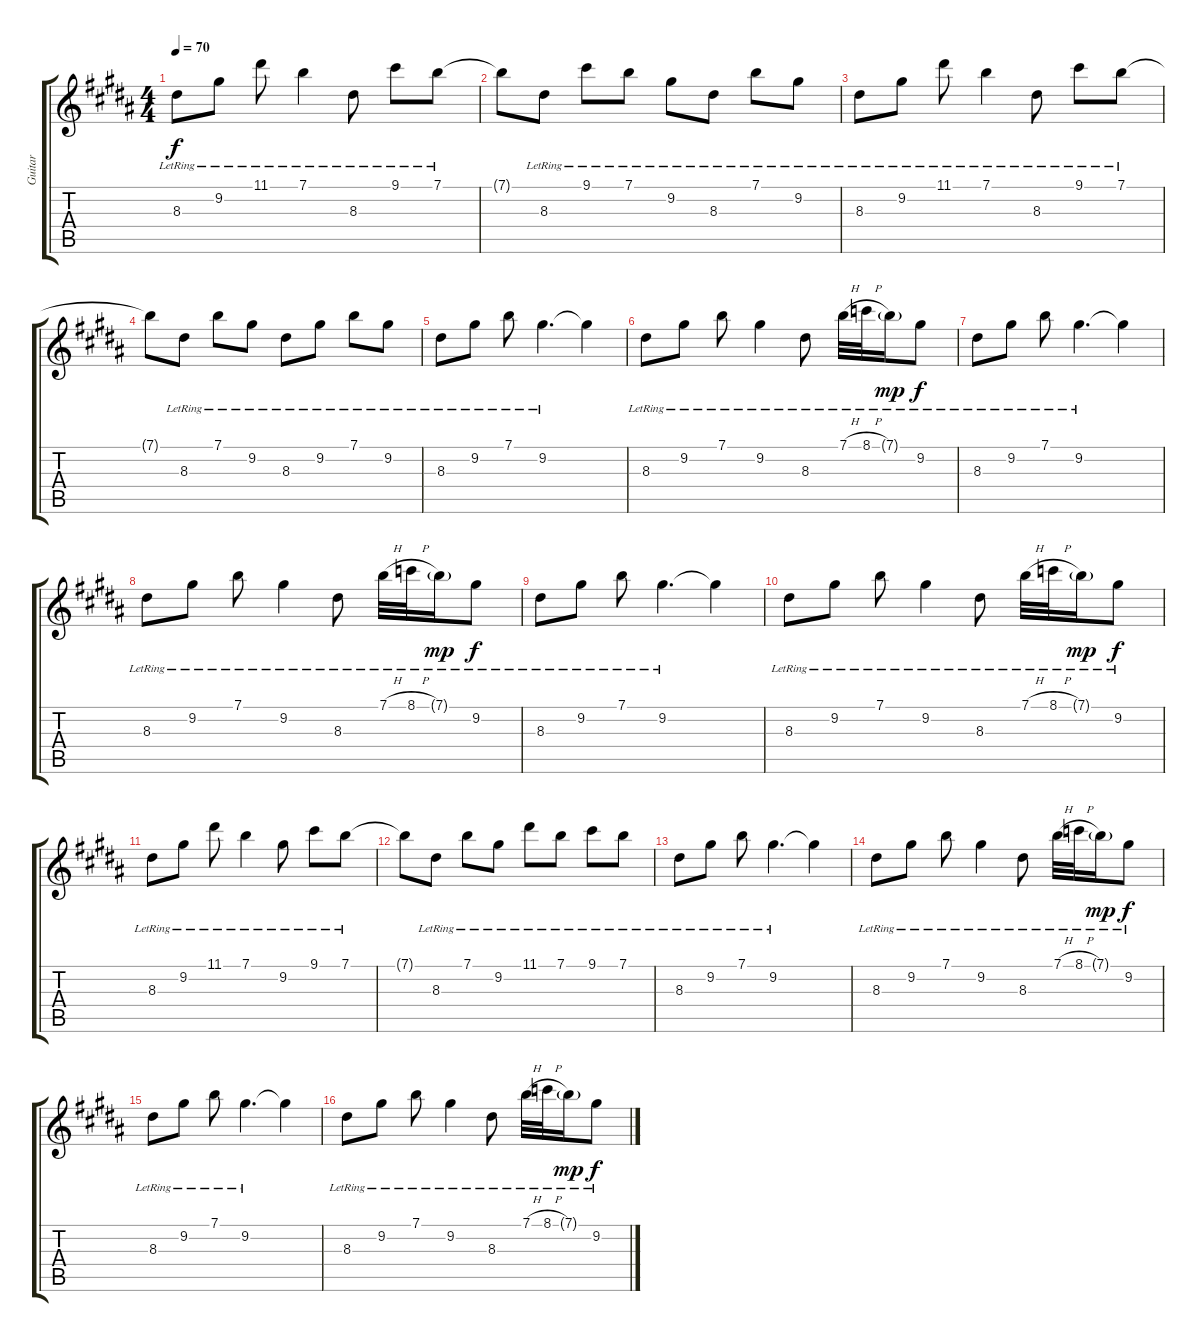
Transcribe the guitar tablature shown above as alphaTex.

\track ("Guitar" "Guitar") {instrument acousticguitarsteel}
\staff {score tabs}
\tuning (E4 B3 G3 D3 A2 E2) {hide}
\ts (4 4)
\tempo 70
\clef g2
\ks g#minor
8.3{lr}.8{dy f} 9.2{lr}.8 11.1{lr}.8 7.1{lr}.4 8.3{lr}.8 9.1{lr}.8 7.1{lr}.8 |
7.1{t}.8 8.3{lr}.8 9.1{lr}.8 7.1{lr}.8 9.2{lr}.8 8.3{lr}.8 7.1{lr}.8 9.2{lr}.8 |
8.3{lr}.8 9.2{lr}.8 11.1{lr}.8 7.1{lr}.4 8.3{lr}.8 9.1{lr}.8 7.1{lr}.8 |
7.1{t}.8 8.3{lr}.8 7.1{lr}.8 9.2{lr}.8 8.3{lr}.8 9.2{lr}.8 7.1{lr}.8 9.2{lr}.8 |
8.3{lr}.8 9.2{lr}.8 7.1{lr}.8 9.2{lr}.4{d} 9.2{t}.4 |
8.3{lr}.8 9.2{lr}.8 7.1{lr}.8 9.2{lr}.4 8.3{lr}.8 7.1{h lr}.32 8.1{h lr}.32 7.1{g lr}.16{dy mp} 9.2{lr}.8{dy f} |
8.3{lr}.8 9.2{lr}.8 7.1{lr}.8 9.2{lr}.4{d} 9.2{t}.4 |
8.3{lr}.8 9.2{lr}.8 7.1{lr}.8 9.2{lr}.4 8.3{lr}.8 7.1{h lr}.32 8.1{h lr}.32 7.1{g lr}.16{dy mp} 9.2{lr}.8{dy f} |
8.3{lr}.8 9.2{lr}.8 7.1{lr}.8 9.2{lr}.4{d} 9.2{t}.4 |
8.3{lr}.8 9.2{lr}.8 7.1{lr}.8 9.2{lr}.4 8.3{lr}.8 7.1{h lr}.32 8.1{h lr}.32 7.1{g lr}.16{dy mp} 9.2{lr}.8{dy f} |
8.3{lr}.8 9.2{lr}.8 11.1{lr}.8 7.1{lr}.4 9.2{lr}.8 9.1{lr}.8 7.1{lr}.8 |
7.1{t}.8 8.3{lr}.8 7.1{lr}.8 9.2{lr}.8 11.1{lr}.8 7.1{lr}.8 9.1{lr}.8 7.1{lr}.8 |
8.3{lr}.8 9.2{lr}.8 7.1{lr}.8 9.2{lr}.4{d} 9.2{t}.4 |
8.3{lr}.8 9.2{lr}.8 7.1{lr}.8 9.2{lr}.4 8.3{lr}.8 7.1{h lr}.32 8.1{h lr}.32 7.1{g lr}.16{dy mp} 9.2{lr}.8{dy f} |
8.3{lr}.8 9.2{lr}.8 7.1{lr}.8 9.2{lr}.4{d} 9.2{t}.4 |
8.3{lr}.8 9.2{lr}.8 7.1{lr}.8 9.2{lr}.4 8.3{lr}.8 7.1{h lr}.32 8.1{h lr}.32 7.1{g lr}.16{dy mp} 9.2{lr}.8{dy f}
